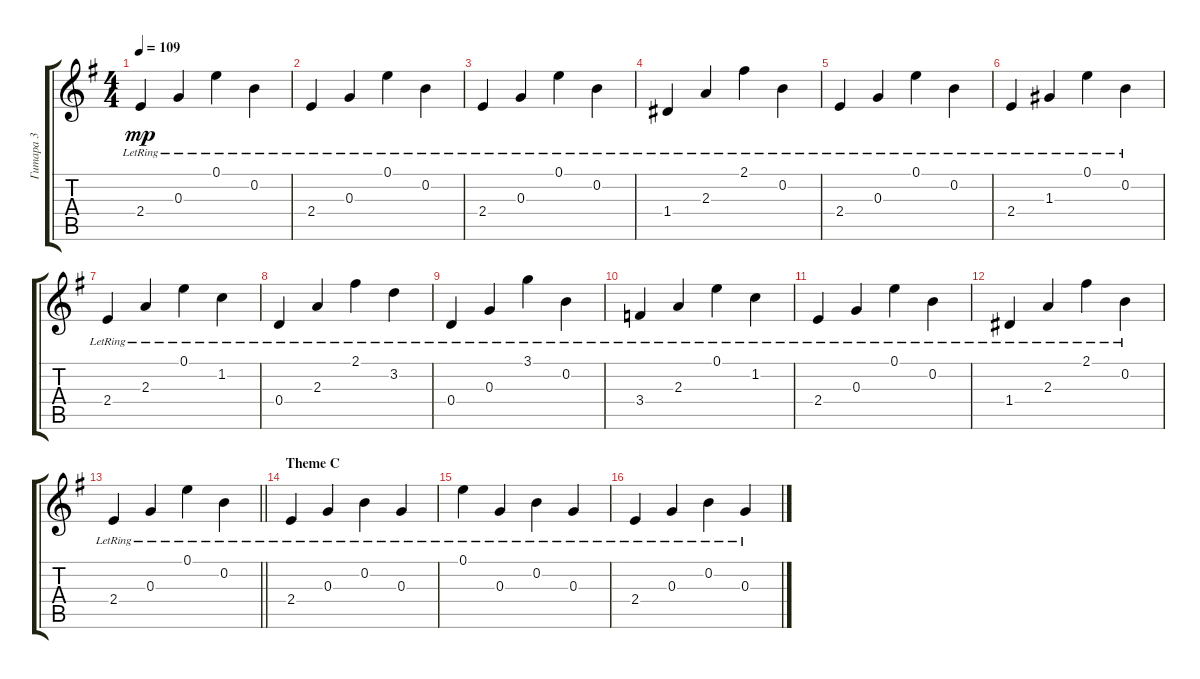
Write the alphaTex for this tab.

\track ("Гитара 3" "Гитара 3") {instrument acousticguitarsteel}
\staff {score tabs}
\tuning (E4 B3 G3 D3 A2 E2) {hide}
\ts (4 4)
\tempo 109
\clef g2
\ks eminor
2.4{lr}.4{dy mp} 0.3{lr}.4 0.1{lr}.4 0.2{lr}.4 |
2.4{lr}.4 0.3{lr}.4 0.1{lr}.4 0.2{lr}.4 |
2.4{lr}.4 0.3{lr}.4 0.1{lr}.4 0.2{lr}.4 |
1.4{lr}.4 2.3{lr}.4 2.1{lr}.4 0.2{lr}.4 |
2.4{lr}.4 0.3{lr}.4 0.1{lr}.4 0.2{lr}.4 |
2.4{lr}.4 1.3{lr}.4 0.1{lr}.4 0.2{lr}.4 |
2.4{lr}.4 2.3{lr}.4 0.1{lr}.4 1.2{lr}.4 |
0.4{lr}.4 2.3{lr}.4 2.1{lr}.4 3.2{lr}.4 |
0.4{lr}.4 0.3{lr}.4 3.1{lr}.4 0.2{lr}.4 |
3.4{lr}.4 2.3{lr}.4 0.1{lr}.4 1.2{lr}.4 |
2.4{lr}.4 0.3{lr}.4 0.1{lr}.4 0.2{lr}.4 |
1.4{lr}.4 2.3{lr}.4 2.1{lr}.4 0.2{lr}.4 |
\barLineRight lightlight
2.4{lr}.4 0.3{lr}.4 0.1{lr}.4 0.2{lr}.4 |
\section ("" "Theme С")
2.4{lr}.4 0.3{lr}.4 0.2{lr}.4 0.3{lr}.4 |
0.1{lr}.4 0.3{lr}.4 0.2{lr}.4 0.3{lr}.4 |
2.4{lr}.4 0.3{lr}.4 0.2{lr}.4 0.3{lr}.4
